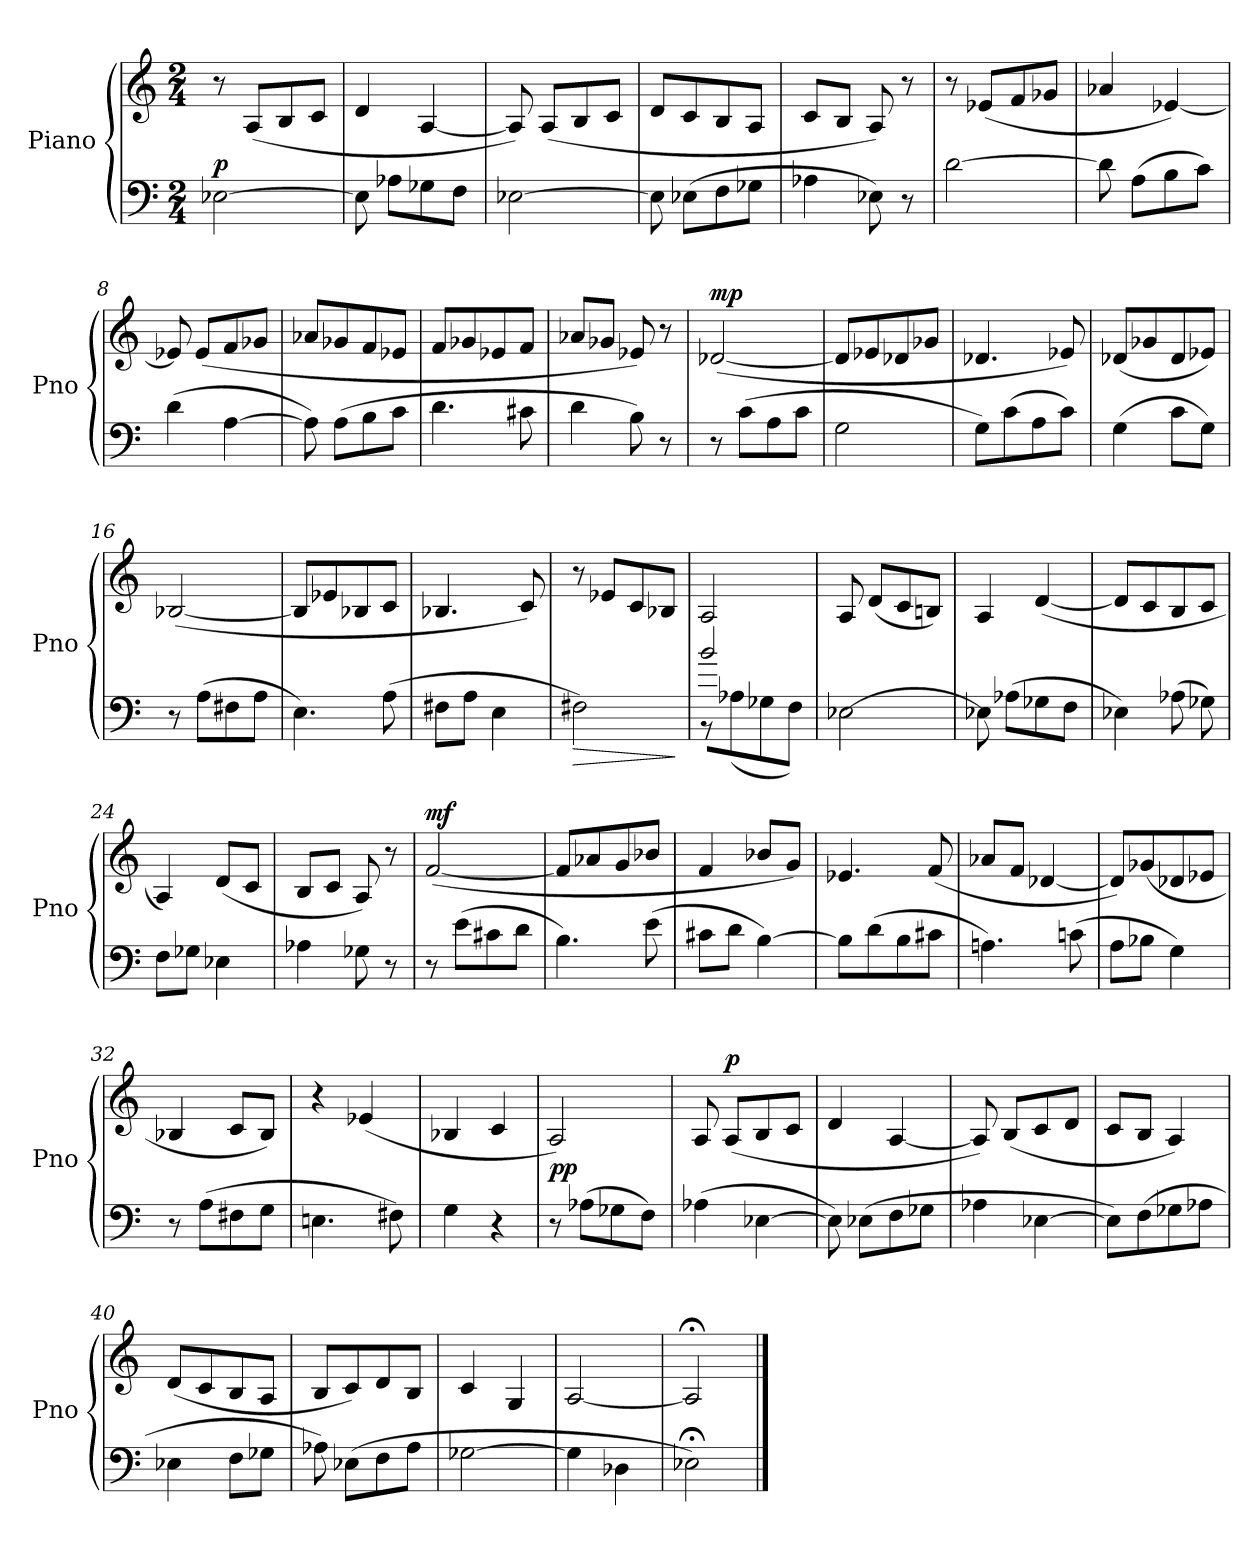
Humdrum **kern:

**kern	**dynam	**kern	**dynam
*part2	*part2	*part1	*part1
*staff2	*staff2	*staff1	*staff1
*I"Piano	*	*I"Piano	*
*I'Pno	*	*I'Pno	*
*clefF4	*	*clefG2	*
*M2/4	*	*M2/4	*
*MM110	*	*MM110	*
=1	=1	=1	=1
!	!LO:DY:a	!	!
[2E-X\	p	8r	.
.	.	(8A/L	.
.	.	8B/	.
.	.	8c/J	.
=2	=2	=2	=2
8E-\]	.	4d/	.
8A-X\L	.	.	.
8G-X\	.	[4A/	.
8F\J	.	.	.
=3	=3	=3	=3
[2E-X\	.	8A/])	.
.	.	(8A/L	.
.	.	8B/	.
.	.	8c/J	.
=4	=4	=4	=4
8E-\])	.	8d/L	.
(8E-X\L	.	8c/	.
8F\	.	8B/	.
8G-X\J	.	8A/J	.
=5	=5	=5	=5
4A-X\	.	8c/L	.
.	.	8B/J	.
8E-X\)	.	8A/)	.
8r	.	8r	.
=6	=6	=6	=6
[2d\	.	8r	.
.	.	(8e-X/L	.
.	.	8f/	.
.	.	8g-X/J	.
=7	=7	=7	=7
8d\]	.	4a-X/	.
(8A\L	.	.	.
8B\	.	[4e-X/)	.
8c\J)	.	.	.
!!LO:LB:g=z
=8	=8	=8	=8
(4d\	.	8e-X/]	.
.	.	(8e-/L	.
[4A\	.	8f/	.
.	.	8g-X/J	.
=9	=9	=9	=9
8A\])	.	8a-X/L	.
(8A\L	.	8g-X/	.
8B\	.	8f/	.
8c\J	.	8e-X/J	.
=10	=10	=10	=10
4.d\	.	8f/L	.
.	.	8g-X/	.
.	.	8e-X/	.
8c#X\	.	8f/J	.
=11	=11	=11	=11
4d\	.	8a-X/L	.
.	.	8g-X/J	.
8B\)	.	8e-X/)	.
8r	.	8r	.
=12	=12	=12	=12
!	!	!	!LO:DY:a
8r	.	([2d-X/	mp
(8c\L	.	.	.
8A\	.	.	.
8c\J	.	.	.
=13	=13	=13	=13
2G\	.	8d-/L]	.
.	.	8e-X/	.
.	.	8d-X/	.
.	.	8g-X/J	.
=14	=14	=14	=14
8G\L)	.	4.d-X/	.
(8c\	.	.	.
8A\	.	.	.
8c\J)	.	8e-X/)	.
!!LO:LB:g=z
=15	=15	=15	=15
(4G\	.	(8d-X/L	.
.	.	8g-X/	.
8c\L	.	8d-/	.
8G\J)	.	8e-X/J)	.
=16	=16	=16	=16
8r	.	([2B-X/	.
(8A\L	.	.	.
8F#X\	.	.	.
8A\J	.	.	.
=17	=17	=17	=17
4.E\)	.	8B-/L]	.
.	.	8e-X/	.
.	.	8B-X/	.
(8A\	.	8c/J	.
=18	=18	=18	=18
8F#X\L	.	4.B-X/	.
8A\J	.	.	.
4E\	.	.	.
.	.	8c/)	.
=19	=19	=19	=19
!	!LO:HP:b	!	!
2F#X\)	>	8r	.
.	.	8e-X/L	.
.	.	8c/	.
.	.	8B-X/J	.
.	]	.	.
=20	=20	=20	=20
*^	*	*	*
2b/	8r	.	2A/	.
.	(8A-X\L	.	.	.
.	8G-X\J	.	.	.
.	8F\J)	.	.	.
*v	*v	*	*	*
=21	=21	=21	=21
[2E-X\	.	8A/	.
.	.	(8d/L	.
.	.	8c/	.
.	.	8Bn/J)	.
!!LO:LB:g=z
=22	=22	=22	=22
8E-X\]	.	4A/	.
(8A-X\L	.	.	.
8G-X\	.	([4d/	.
8F\J	.	.	.
=23	=23	=23	=23
4E-X\)	.	8d/L]	.
.	.	8c/	.
(8A-X\	.	8B/	.
8G-X\)	.	8c/J	.
=24	=24	=24	=24
8F\L	.	4A/)	.
8G-X\J	.	.	.
4E-X\	.	(8d/L	.
.	.	8c/J	.
=25	=25	=25	=25
4A-X\	.	8B/L	.
.	.	8c/J	.
8G-X\	.	8A/)	.
8r	.	8r	.
=26	=26	=26	=26
!	!	!	!LO:DY:a
8r	.	([2f/	mf
(8e\L	.	.	.
8c#X\	.	.	.
8d\J	.	.	.
=27	=27	=27	=27
4.B\)	.	8f/L]	.
.	.	8a-X/	.
.	.	8g/	.
(8e\	.	8b-X/J	.
=28	=28	=28	=28
8c#X\L	.	4f/	.
8d\J	.	.	.
[4B\)	.	8b-X/L	.
.	.	8g/J)	.
!!LO:LB:g=z
=29	=29	=29	=29
8B\L]	.	4.e-X/	.
(8d\	.	.	.
8B\	.	.	.
8c#X\J	.	(8f/	.
=30	=30	=30	=30
4.An\)	.	8a-X/L	.
.	.	8f/J	.
.	.	[4d-X/	.
(8cn\	.	.	.
=31	=31	=31	=31
8A\L	.	8d-/L])	.
8B-X\J	.	(8g-X/	.
4G\)	.	8d-X/	.
.	.	8e-X/J	.
=32	=32	=32	=32
8r	.	4B-X/	.
(8A\L	.	.	.
8F#X\	.	8c/L	.
8G\J	.	8B-/J)	.
=33	=33	=33	=33
4.En\	.	4r	.
.	.	(4e-X/	.
8F#X\)	.	.	.
=34	=34	=34	=34
4G\	.	4B-X/	.
4r	.	4c/	.
=35	=35	=35	=35
!	!LO:DY:a	!	!
8r	pp	2A/)	.
(8A-X\L	.	.	.
8G-X\	.	.	.
8F\J)	.	.	.
!!LO:LB:g=z
=36	=36	=36	=36
(4A-X\	.	8A/	.
!	!	!	!LO:DY:a
.	.	(8A/L	p
[4E-X\	.	8B/	.
.	.	8c/J	.
=37	=37	=37	=37
8E-\])	.	4d/	.
(8E-X\L	.	.	.
8F\	.	[4A/	.
8G-X\J	.	.	.
=38	=38	=38	=38
4A-X\	.	8A/])	.
.	.	(8B/L	.
[4E-X\	.	8c/	.
.	.	8d/J	.
=39	=39	=39	=39
8E-\L])	.	8c/L	.
(8F\	.	8B/J	.
8G-X\	.	4A/)	.
8A-X\J	.	.	.
=40	=40	=40	=40
4E-X\	.	(8d/L	.
.	.	8c/	.
8F\L	.	8B/	.
8G-X\J	.	8A/J	.
=41	=41	=41	=41
8A-X\)	.	8B/L	.
(8E-X\L	.	8c/)	.
8F\	.	8d/	.
8A-\J	.	8B/J	.
=42	=42	=42	=42
[2G-X\	.	4c/	.
.	.	4G/	.
=43	=43	=43	=43
4G-\]	.	[2A/	.
4D-X\	.	.	.
=44	=44	=44	=44
2E-X;\)	.	(2A;/]	.
==	==	==	==
*-	*-	*-	*-
